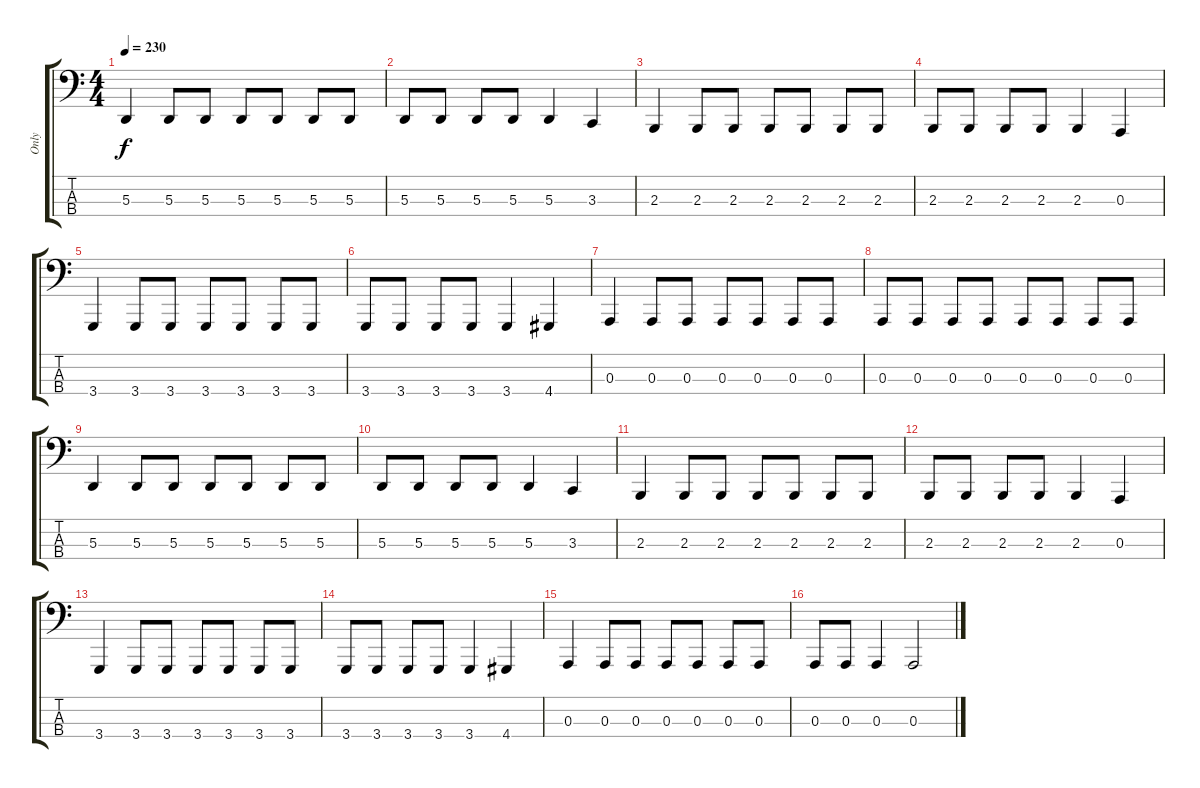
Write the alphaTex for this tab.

\track ("Only" "Only") {instrument lead8bassandlead}
\staff {score tabs}
\tuning (G2 D2 A1 E1) {hide}
\ts (4 4)
\tempo 230
\clef f4
\ks c
5.3.4{dy f} 5.3.8 5.3.8 5.3.8 5.3.8 5.3.8 5.3.8 |
5.3.8 5.3.8 5.3.8 5.3.8 5.3.4 3.3.4 |
2.3.4 2.3.8 2.3.8 2.3.8 2.3.8 2.3.8 2.3.8 |
2.3.8 2.3.8 2.3.8 2.3.8 2.3.4 0.3.4 |
3.4.4 3.4.8 3.4.8 3.4.8 3.4.8 3.4.8 3.4.8 |
3.4.8 3.4.8 3.4.8 3.4.8 3.4.4 4.4.4 |
0.3.4 0.3.8 0.3.8 0.3.8 0.3.8 0.3.8 0.3.8 |
0.3.8 0.3.8 0.3.8 0.3.8 0.3.8 0.3.8 0.3.8 0.3.8 |
5.3.4 5.3.8 5.3.8 5.3.8 5.3.8 5.3.8 5.3.8 |
5.3.8 5.3.8 5.3.8 5.3.8 5.3.4 3.3.4 |
2.3.4 2.3.8 2.3.8 2.3.8 2.3.8 2.3.8 2.3.8 |
2.3.8 2.3.8 2.3.8 2.3.8 2.3.4 0.3.4 |
3.4.4 3.4.8 3.4.8 3.4.8 3.4.8 3.4.8 3.4.8 |
3.4.8 3.4.8 3.4.8 3.4.8 3.4.4 4.4.4 |
0.3.4 0.3.8 0.3.8 0.3.8 0.3.8 0.3.8 0.3.8 |
0.3.8 0.3.8 0.3.4 0.3.2
